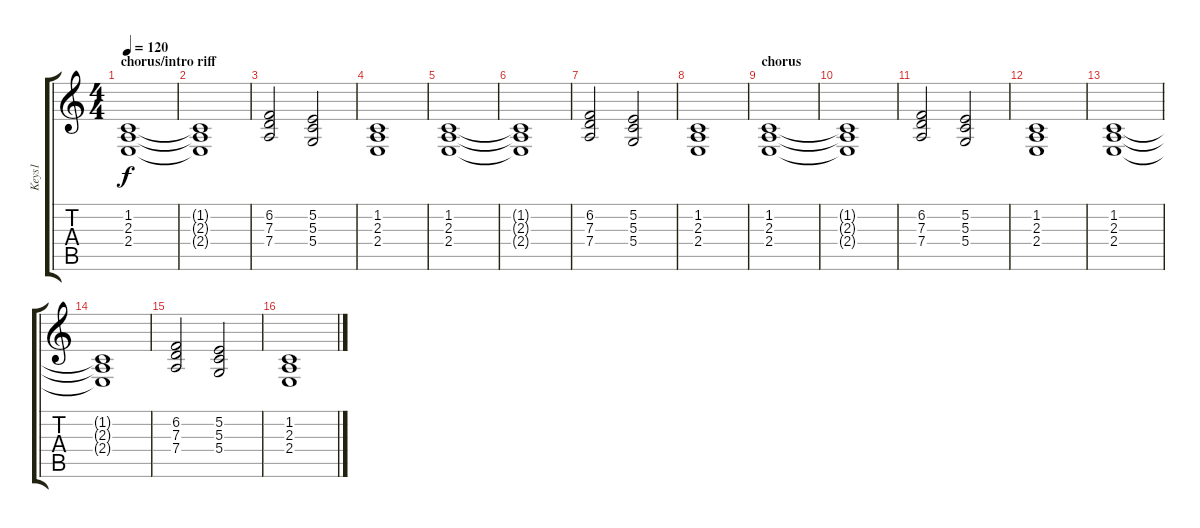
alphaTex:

\track ("Keys1" "Keys1") {instrument synthstrings1}
\staff {score tabs}
\tuning (E4 B3 G3 D3 A2 E2) {hide}
\ts (4 4)
\section ("" "chorus/intro riff")
\tempo 120
\clef g2
\ks c
(1.2 2.3 2.4).1{dy f} |
(1.2{t} 2.3{t} 2.4{t}).1 |
(6.2 7.3 7.4).2 (5.2 5.3 5.4).2 |
(1.2 2.3 2.4).1 |
(1.2 2.3 2.4).1 |
(1.2{t} 2.3{t} 2.4{t}).1 |
(6.2 7.3 7.4).2 (5.2 5.3 5.4).2 |
(1.2 2.3 2.4).1 |
\section ("" "chorus")
(1.2 2.3 2.4).1 |
(1.2{t} 2.3{t} 2.4{t}).1 |
(6.2 7.3 7.4).2 (5.2 5.3 5.4).2 |
(1.2 2.3 2.4).1 |
(1.2 2.3 2.4).1 |
(1.2{t} 2.3{t} 2.4{t}).1 |
(6.2 7.3 7.4).2 (5.2 5.3 5.4).2 |
(1.2 2.3 2.4).1
